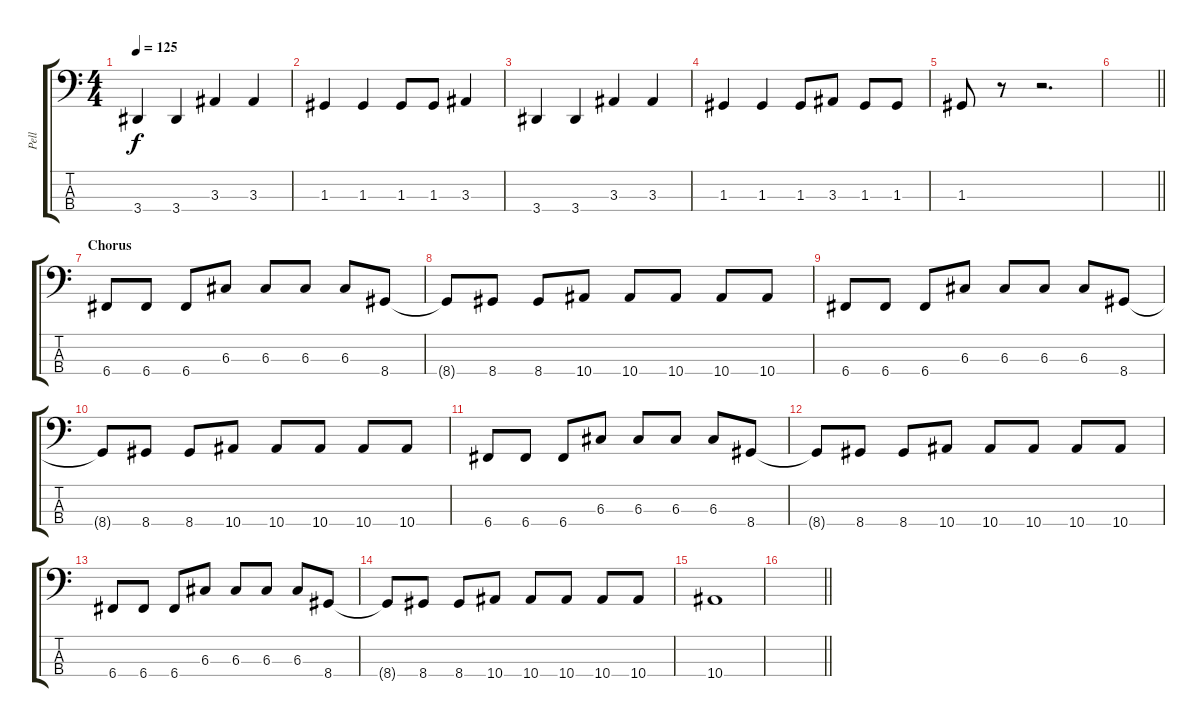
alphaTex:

\track ("Pell" "Pell") {instrument electricbassfinger}
\staff {score tabs}
\tuning (F2 C2 G1 C1) {hide}
\ts (4 4)
\tempo 125
\clef f4
\ks c
3.4.4{dy f} 3.4.4 3.3.4 3.3.4 |
1.3.4 1.3.4 1.3.8 1.3.8 3.3.4 |
3.4.4 3.4.4 3.3.4 3.3.4 |
1.3.4 1.3.4 1.3.8 3.3.8 1.3.8 1.3.8 |
1.3.8 r.8 r.2{d} |
\barLineRight lightlight
|
\section ("" "Chorus")
6.4.8 6.4.8 6.4.8 6.3.8 6.3.8 6.3.8 6.3.8 8.4.8 |
8.4{t}.8 8.4.8 8.4.8 10.4.8 10.4.8 10.4.8 10.4.8 10.4.8 |
6.4.8 6.4.8 6.4.8 6.3.8 6.3.8 6.3.8 6.3.8 8.4.8 |
8.4{t}.8 8.4.8 8.4.8 10.4.8 10.4.8 10.4.8 10.4.8 10.4.8 |
6.4.8 6.4.8 6.4.8 6.3.8 6.3.8 6.3.8 6.3.8 8.4.8 |
8.4{t}.8 8.4.8 8.4.8 10.4.8 10.4.8 10.4.8 10.4.8 10.4.8 |
6.4.8 6.4.8 6.4.8 6.3.8 6.3.8 6.3.8 6.3.8 8.4.8 |
8.4{t}.8 8.4.8 8.4.8 10.4.8 10.4.8 10.4.8 10.4.8 10.4.8 |
10.4.1 |
\barLineRight lightlight
